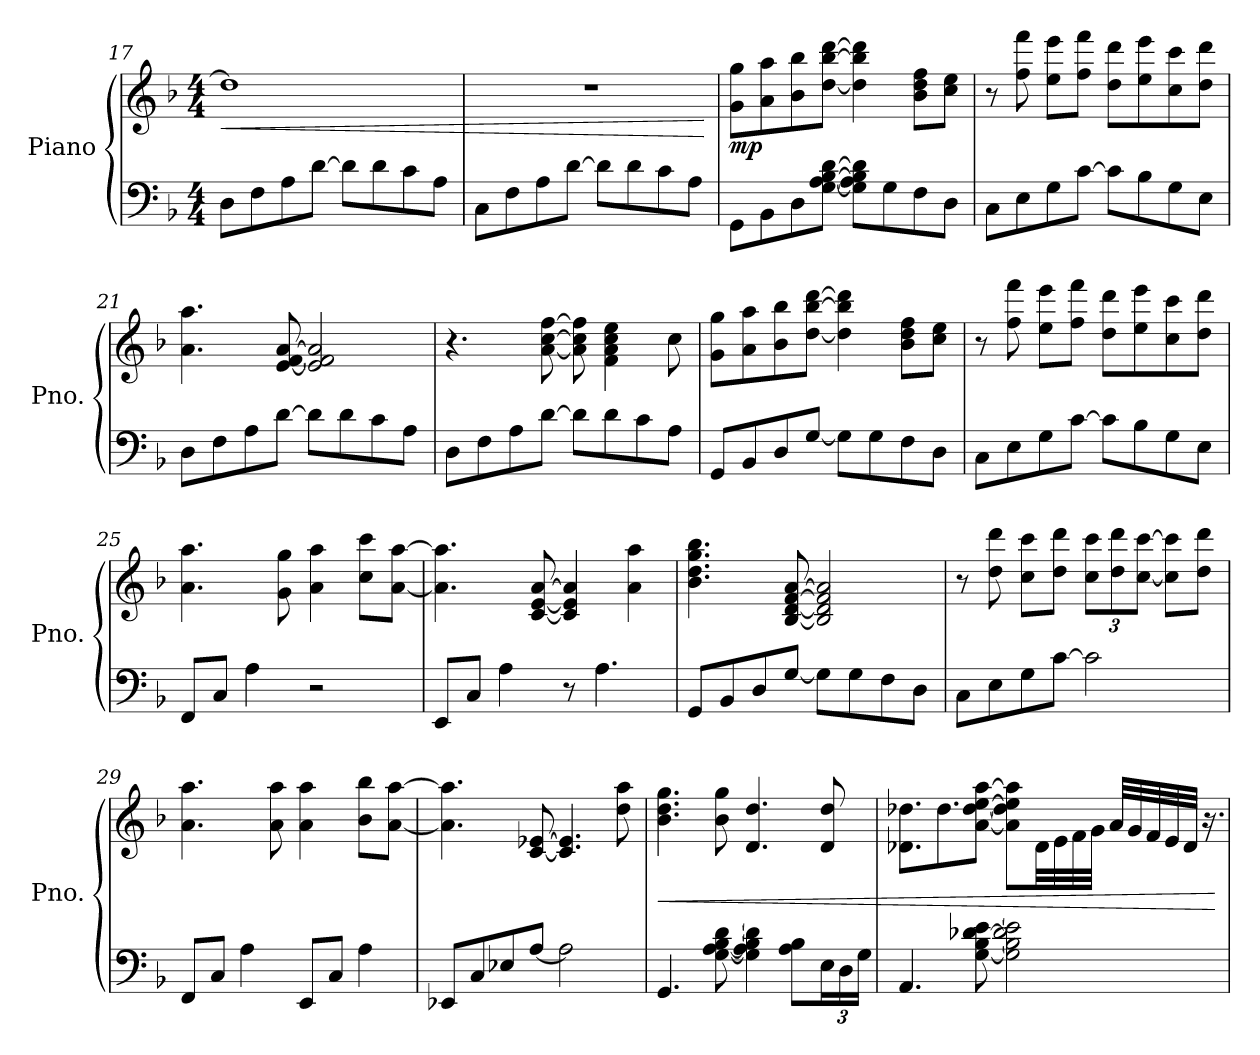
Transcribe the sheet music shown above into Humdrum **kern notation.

**kern	**kern	**dynam
*part1	*part1	*part1
*staff2	*staff1	*staff1/2
*I"Piano	*	*
*I'Pno.	*	*
*clefF4	*clefG2	*
*k[b-]	*k[b-]	*
*M4/4	*M4/4	*
*MM104	*MM104	*
=17	=17	=17
!	!	!LO:HP:b
8D\L	1dd]	<
8F\	.	.
8A\	.	.
[8d\J	.	.
8d\L]	.	.
8d\	.	.
8c\	.	.
8A\J	.	.
=18	=18	=18
8C\L	1r	.
8F\	.	.
8A\	.	.
[8d\J	.	.
8d\L]	.	.
8d\	.	.
8c\	.	.
8A\J	.	.
.	.	[
!!LO:LB:g=z
=19	=19	=19
!	!	!LO:DY:b
8GG\L	8g\ 8gg\L	mp
8BB-\	8a\ 8aa\	.
8D\	8b-\ 8bb-\	.
[8G\ [8A\ [8B-\ [8d\J	[8dd\ [8bb-\ [8ddd\J	.
8G\] 8A\] 8B-\] 8d\]L	4dd\] 4bb-\] 4ddd\]	.
8G\	.	.
8F\	8b-\ 8dd\ 8ff\L	.
8D\J	8cc\ 8ee\J	.
=20	=20	=20
8C\L	8r	.
8E\	8ff\ 8fff\	.
8G\	8ee\ 8eee\L	.
[8c\J	8ff\ 8fff\J	.
8c\L]	8dd\ 8ddd\L	.
8B-\	8ee\ 8eee\	.
8G\	8cc\ 8ccc\	.
8E\J	8dd\ 8ddd\J	.
=21	=21	=21
8D\L	4.a\ 4.aa\	.
8F\	.	.
8A\	.	.
[8d\J	[8e/ [8f/ [8a/	.
8d\L]	2e/] 2f/] 2a/]	.
8d\	.	.
8c\	.	.
8A\J	.	.
=22	=22	=22
8D\L	4.r	.
8F\	.	.
8A\	.	.
[8d\J	[8a\ [8cc\ [8ff\	.
8d\L]	8a\] 8cc\] 8ff\]	.
8d\	4f\ 4a\ 4cc\ 4ee\	.
8c\	.	.
8A\J	8cc\	.
!!LO:PB:g=z
=23	=23	=23
8GG/L	8g\ 8gg\L	.
8BB-/	8a\ 8aa\	.
8D/	8b-\ 8bb-\	.
[8G/J	[8dd\ [8bb-\ [8ddd\J	.
8G\L]	4dd\] 4bb-\] 4ddd\]	.
8G\	.	.
8F\	8b-\ 8dd\ 8ff\L	.
8D\J	8cc\ 8ee\J	.
=24	=24	=24
8C\L	8r	.
8E\	8ff\ 8fff\	.
8G\	8ee\ 8eee\L	.
[8c\J	8ff\ 8fff\J	.
8c\L]	8dd\ 8ddd\L	.
8B-\	8ee\ 8eee\	.
8G\	8cc\ 8ccc\	.
8E\J	8dd\ 8ddd\J	.
=25	=25	=25
8FF/L	4.a\ 4.aa\	.
8C/J	.	.
4A\	.	.
.	8g\ 8gg\	.
2r	4a\ 4aa\	.
.	8cc\ 8ccc\L	.
.	[8a\ [8aa\J	.
=26	=26	=26
8EE/L	4.a\] 4.aa\]	.
8C/J	.	.
4A\	.	.
.	[8c/ [8e/ [8a/	.
8r	4c/] 4e/] 4a/]	.
4.A\	.	.
.	4a\ 4aa\	.
!!LO:LB:g=z
=27	=27	=27
8GG/L	4.b-\ 4.dd\ 4.gg\ 4.bb-\	.
8BB-/	.	.
8D/	.	.
[8G/J	[8B-/ [8d/ [8f/ [8a/	.
8G\L]	2B-/] 2d/] 2f/] 2a/]	.
8G\	.	.
8F\	.	.
8D\J	.	.
!!LO:LB:g=z
=28	=28	=28
8C\L	8r	.
8E\	8dd\ 8ddd\	.
8G\	8cc\ 8ccc\L	.
[8c\J	8dd\ 8ddd\J	.
*	*Xbrackettup	*
2c\]	12cc\ 12ccc\L	.
.	12dd\ 12ddd\	.
.	[12cc\ [12ccc\J	.
.	8cc\] 8ccc\]L	.
.	8dd\ 8ddd\J	.
=29	=29	=29
8FF/L	4.a\ 4.aa\	.
8C/J	.	.
4A\	.	.
.	8a\ 8aa\	.
8EE/L	4a\ 4aa\	.
8C/J	.	.
4A\	8b-\ 8bb-\L	.
.	[8a\ [8aa\J	.
=30	=30	=30
8EE-X/L	4.a\] 4.aa\]	.
8C/	.	.
8E-X/	.	.
[8A/J	[8c/ [8e-X/	.
2A\]	4.c/] 4.e-/]	.
.	8dd\ 8aa\	.
=31	=31	=31
!	!	!LO:HP:b
4.GG/	4.b-\ 4.dd\ 4.gg\	<
[8G\ [8A\ [8B-\ [8d\	8b-\ 8gg\	.
4G\] 4A\] 4B-\] 4d\]	4.d/ 4.dd/	.
8A\ 8B-\L	.	.
*Xbrackettup	*	*
24E\L	8d/ 8dd/	.
24D\	.	.
24G\JJ	.	.
!!LO:LB:g=z
=32	=32	=32
4.AA/	8.d-X\ 8.dd-X\L	.
.	8.dd-\	.
[8G\ [8B-\ [8d-X\ [8e\	[8a\ [8dd-\ [8ee\ [8aa\J	.
2G\] 2B-\] 2d-\] 2e\]	8a\] 8dd-\] 8ee\] 8aa\]L	.
.	32d-\LL	.
.	32e\	.
.	32f\	.
.	32g\JJJ	.
.	32a/LLL	.
.	32g/	.
.	32f/	.
.	32e/	.
.	32d-/JJJ	.
.	16.r	.
.	.	[
=	=	=
*-	*-	*-
